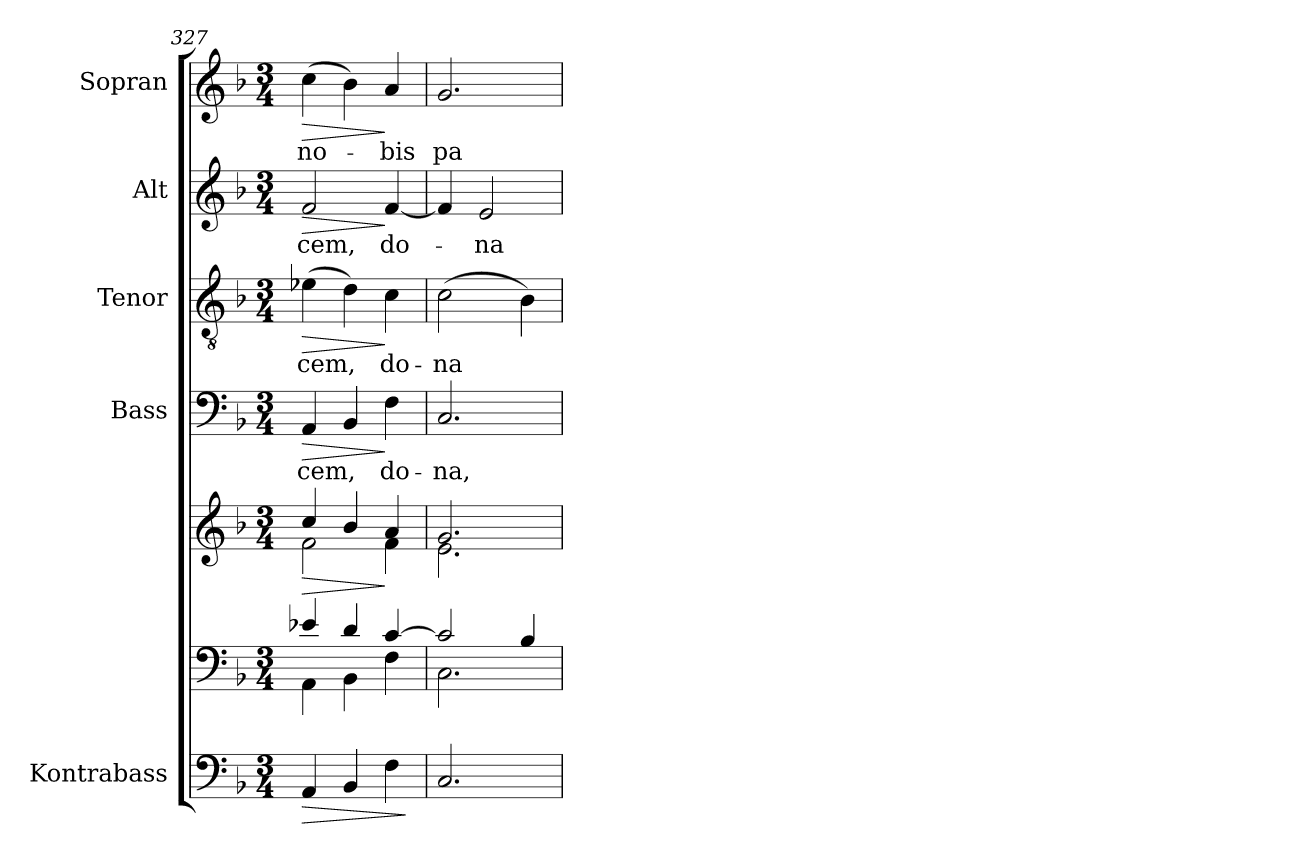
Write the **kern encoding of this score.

**kern	**dynam	**kern	**kern	**dynam	**kern	**text	**dynam	**kern	**text	**dynam	**kern	**text	**dynam	**kern	**text	**dynam
*part6	*part6	*part5	*part5	*part5	*part4	*part4	*part4	*part3	*part3	*part3	*part2	*part2	*part2	*part1	*part1	*part1
*staff7	*staff7	*staff6	*staff5	*staff5/6	*staff4	*staff4	*staff4	*staff3	*staff3	*staff3	*staff2	*staff2	*staff2	*staff1	*staff1	*staff1
*I"Kontrabass	*	*	*	*	*I"Bass	*	*	*I"Tenor	*	*	*I"Alt	*	*	*I"Sopran	*	*
*I'Kb.	*	*	*	*	*I'B.	*	*	*I'T.	*	*	*I'A.	*	*	*I'S.	*	*
!!LO:PB:g=z
*clefF4	*	*clefF4	*clefG2	*	*clefF4	*	*	*clefGv2	*	*	*clefG2	*	*	*clefG2	*	*
*ITrd7c12	*	*	*	*	*	*	*	*	*	*	*	*	*	*	*	*
*k[b-]	*	*k[b-]	*k[b-]	*	*k[b-]	*	*	*k[b-]	*	*	*k[b-]	*	*	*k[b-]	*	*
*F:	*	*F:	*F:	*	*F:	*	*	*F:	*	*	*F:	*	*	*F:	*	*
*M3/4	*	*M3/4	*M3/4	*	*M3/4	*	*	*M3/4	*	*	*M3/4	*	*	*M3/4	*	*
=327	=327	=327	=327	=327	=327	=327	=327	=327	=327	=327	=327	=327	=327	=327	=327	=327
!	!LO:HP:b	!	!	!LO:HP:b	!	!LO:LY:b	!LO:HP:b	!	!LO:LY:b	!LO:HP:b	!	!LO:LY:b	!LO:HP:b	!	!LO:LY:b	!LO:HP:b
*	*	*^	*^	*	*	*	*	*	*	*	*	*	*	*	*	*
4AAA/	>	4e-X/	4AA\	4cc/	2f\	>	4AA/	-cem,	>	(>4e-X\	-cem,	>	2f/	-cem,	>	(>4cc\	no-	>
4BBB-/	.	4d/	4BB-\	4b-/	.	.	4BB-/	.	.	4d\)	.	.	.	.	.	4b-\)	.	.
!	!	!	!	!	!	!	!	!LO:LY:b	!	!	!LO:LY:b	!	!	!LO:LY:b	!	!	!LO:LY:b	!
4FF\	.	[>4c/	4F\	4a/	4f\	]	4F\	do-	]	4c\	do-	]	[4f/	do-	]	4a/	-bis	]
*	*	*v	*v	*	*	*	*	*	*	*	*	*	*	*	*	*	*	*
*	*	*	*v	*v	*	*	*	*	*	*	*	*	*	*	*	*	*
.	]	.	.	.	.	.	.	.	.	.	.	.	.	.	.	.
=328	=328	=328	=328	=328	=328	=328	=328	=328	=328	=328	=328	=328	=328	=328	=328	=328
*	*	*^	*^	*	*	*	*	*	*	*	*	*	*	*	*	*
!	!	!	!	!	!	!	!	!LO:LY:b	!	!	!LO:LY:b	!	!	!	!	!	!LO:LY:b	!
2.CC/	.	2c/]	2.C\	2.g/	2.e\	.	2.C/	-na,	.	(>2c\	-na	.	4f/]	.	.	2.g/	pa-	.
!	!	!	!	!	!	!	!	!	!	!	!	!	!	!LO:LY:b	!	!	!	!
.	.	.	.	.	.	.	.	.	.	.	.	.	2e/	-na	.	.	.	.
.	.	4B-/	.	.	.	.	.	.	.	4B-\)	.	.	.	.	.	.	.	.
*	*	*v	*v	*	*	*	*	*	*	*	*	*	*	*	*	*	*	*
*	*	*	*v	*v	*	*	*	*	*	*	*	*	*	*	*	*	*
=	=	=	=	=	=	=	=	=	=	=	=	=	=	=	=	=
*-	*-	*-	*-	*-	*-	*-	*-	*-	*-	*-	*-	*-	*-	*-	*-	*-
